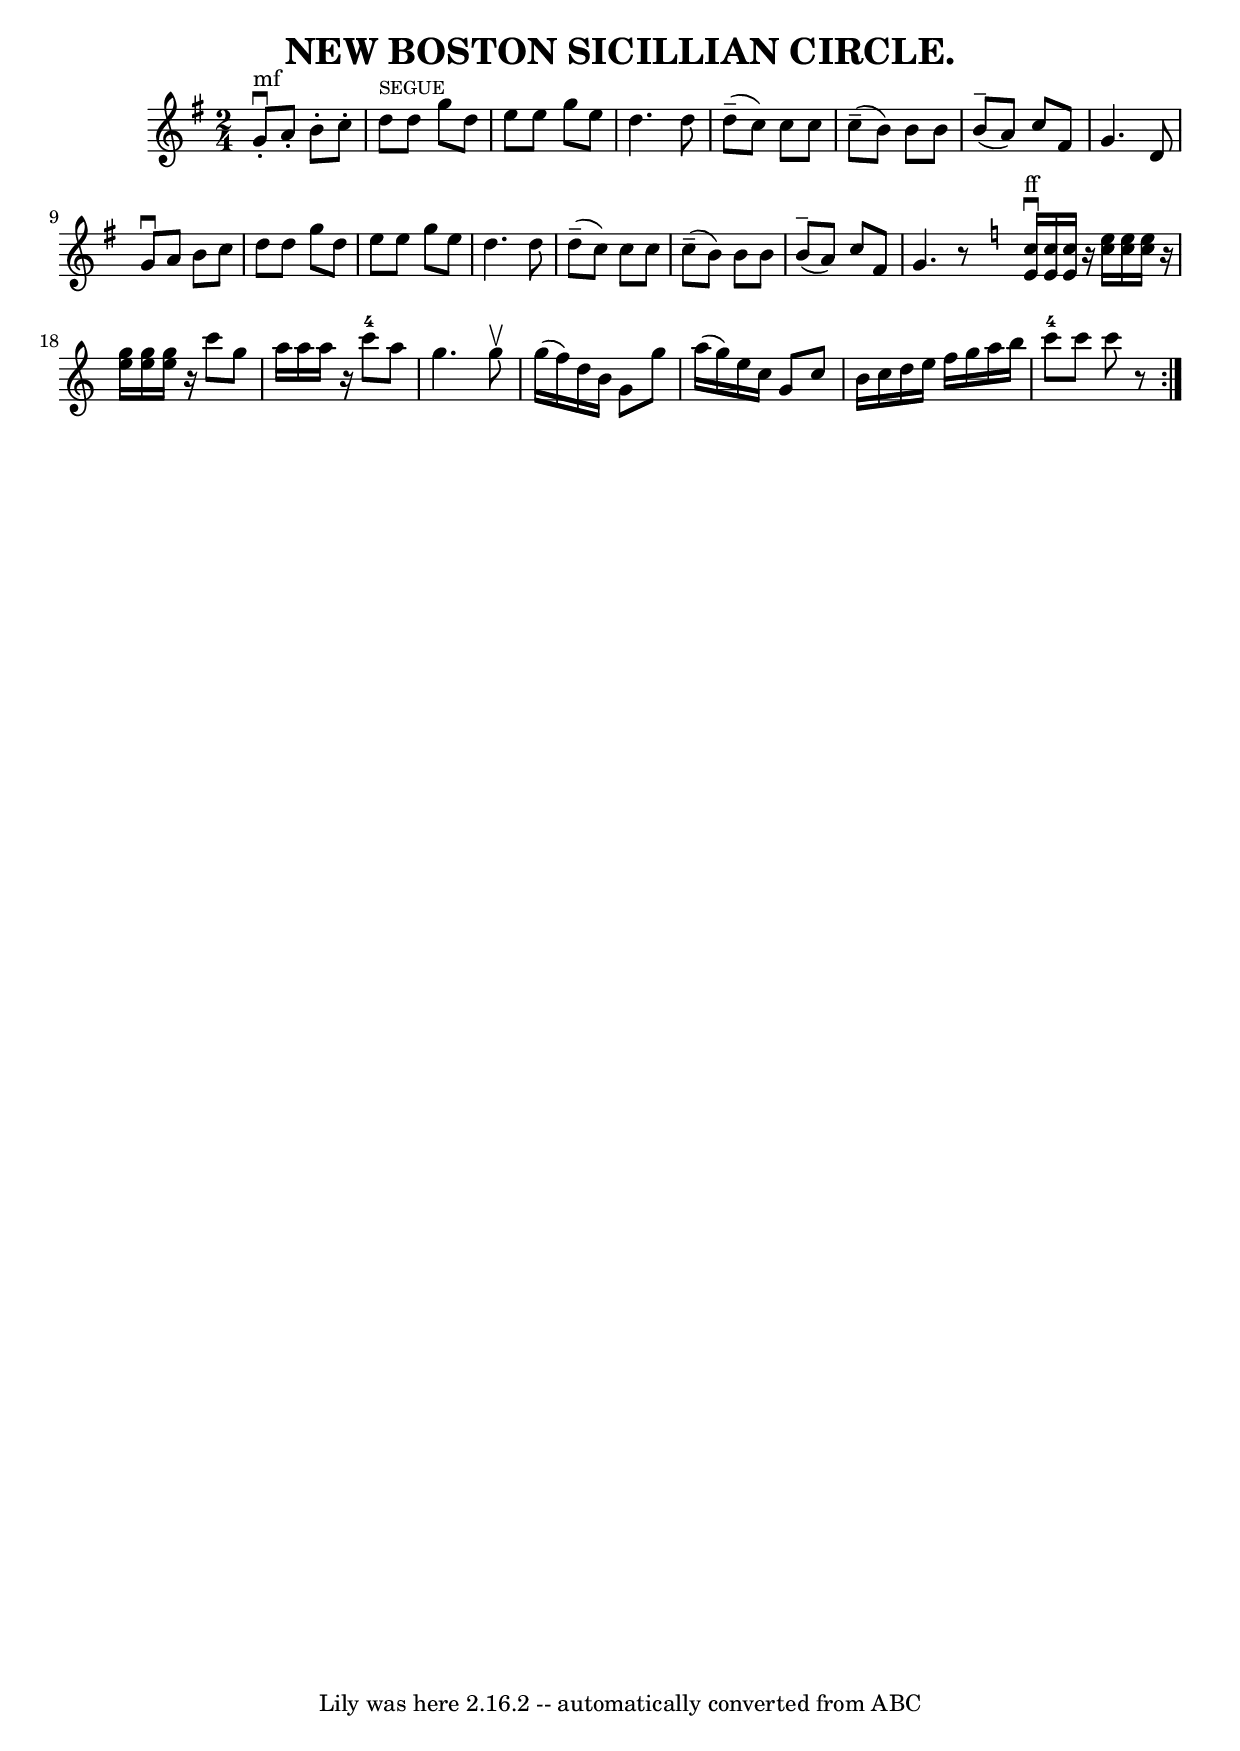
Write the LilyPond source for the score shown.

\version "2.16.2"
\include "Mammoth.ily"
\header {
  %% book = "Coles 26.5"
 crossRefNumber = "5"
 footnotes = "\\\\SICILLIAN CIRCLE. -- Right and left.  Cross four hands half round,\\\\back with left hands.  Ladies chain.  All forward and back,\\\\forward, pass by  to next couples. [Repeat:.]"
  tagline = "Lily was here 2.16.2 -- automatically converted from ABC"
  title = "NEW BOSTON SICILLIAN CIRCLE."

}
voicedefault =  {



  \repeat volta 2 {

    \time 2/4 
    \key g \major g'8^"mf"^\downbow-. a'8-. b'8-. c''8-.   |
 d''8^\segue d''8 g''8 d''8  |
 e''8 e''8 g''8 e''8   |
 d''4. d''8  |
 d''8 (^\tenuto c''8) c''8 c''8   |
 c''8 (^\tenuto b'8) b'8 b'8  |
 b'8 (^\tenuto a'8) c''8 fis'8   |
 g'4. d'8  |
 g'8^\downbow a'8 b'8 c''8   |
 d''8 d''8 g''8 d''8   |
 e''8 e''8 g''8 e''8  |
 d''4. d''8  |
 d''8 (^\tenuto c''8) c''8 c''8   |
 c''8 (^\tenuto b'8) b'8 b'8   |
 b'8 (^\tenuto a'8) c''8 fis'8  |
 g'4.    r8 \bar " |."   
    \key c \major
    << c''16^"ff"^\downbow e'16   >> 
    << c''16 e'16   >> << c''16 e'16   >>   r16 << e''16 c''16   >>      << e''16 c''16   >> << e''16 c''16   >> r16    |
    << g''16   
 e''16   >> << g''16 e''16   >> << g''16 e''16   >>   r16 c'''8 g''8     |
 a''16 a''16 a''16    r16 c'''8-4 a''8     |
 g''4. g''8^\upbow |
 g''16 (f''16) d''16 b'16 g'8 g''8     |
 a''16 (g''16) e''16 c''16 g'8 c''8   |
 b'16 c''16 d''16 e''16 f''16 g''16 a''16 b''16   |
 c'''8-4 c'''8 c'''8    r8 
  }   

}

\score{
  <<

    \context Staff="default"
    {
      \voicedefault 
      
    }

  >>
  \layout {
    
  }
  \midi {
  }

}
